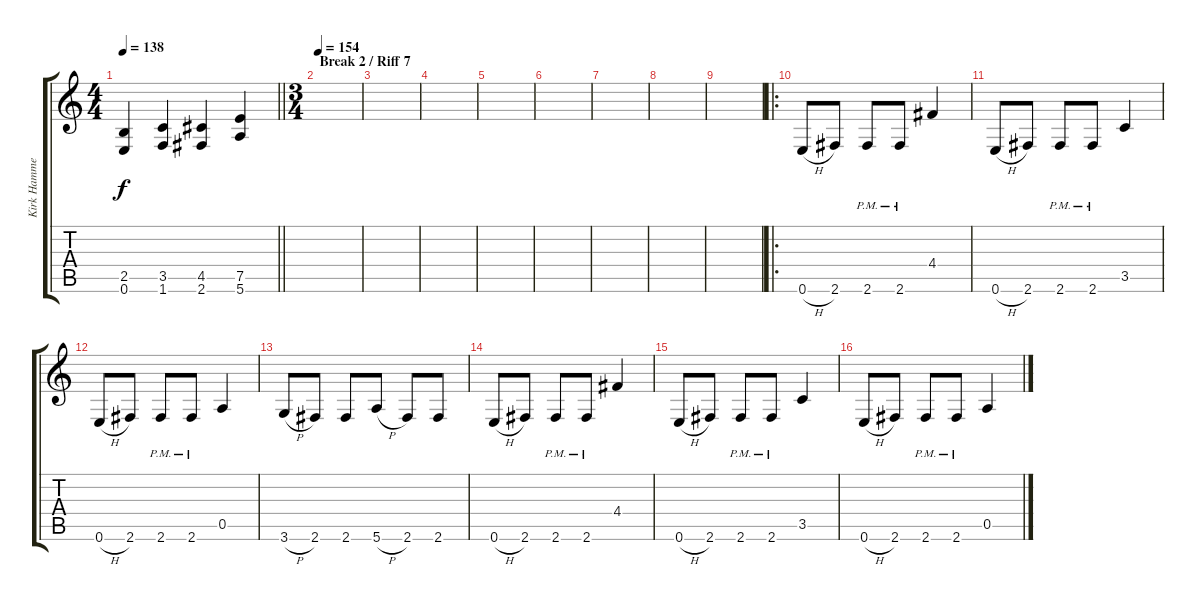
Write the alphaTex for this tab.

\track ("Kirk Hammett Riff" "Kirk Hamme") {instrument distortionguitar}
\staff {score tabs}
\tuning (E4 B3 G3 D3 A2 E2) {hide}
\ts (4 4)
\tempo 138
\clef g2
\barLineRight lightlight
\ks c
(2.5 0.6).4{dy f} (3.5 1.6).4 (4.5 2.6).4 (7.5 5.6).4 |
\ts (3 4)
\section ("" "Break 2 / Riff 7")
\tempo 154
|
|
|
|
|
|
|
|
\ro
0.6{h}.8 2.6.8 2.6{pm}.8 2.6{pm}.8 4.4.4 |
0.6{h}.8 2.6.8 2.6{pm}.8 2.6{pm}.8 3.5.4 |
0.6{h}.8 2.6.8 2.6{pm}.8 2.6{pm}.8 0.5.4 |
3.6{h}.8 2.6.8 2.6.8 5.6{h}.8 2.6.8 2.6.8 |
0.6{h}.8 2.6.8 2.6{pm}.8 2.6{pm}.8 4.4.4 |
0.6{h}.8 2.6.8 2.6{pm}.8 2.6{pm}.8 3.5.4 |
0.6{h}.8 2.6.8 2.6{pm}.8 2.6{pm}.8 0.5.4
